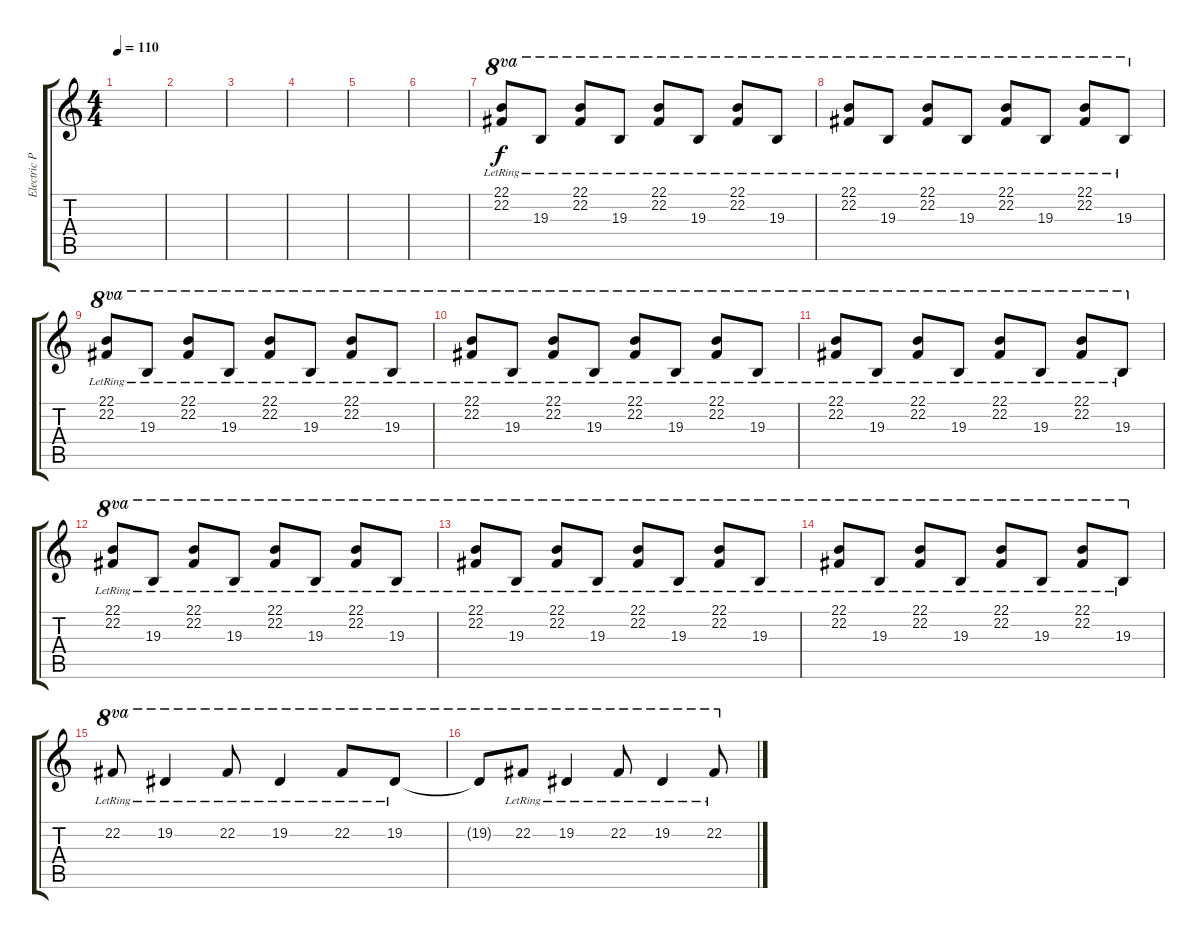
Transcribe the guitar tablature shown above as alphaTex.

\track ("Electric Piano" "Electric P") {instrument electricgrandpiano}
\staff {score tabs}
\tuning (Db4 Ab3 E3 B2 Gb2 Db2) {hide}
\ts (4 4)
\tempo 110
\clef g2
\ks c
|
|
|
|
|
|
(22.1{lr} 22.2{lr}).8{ot 8va} 19.3{lr}.8{ot 8va} (22.1{lr} 22.2{lr}).8{ot 8va} 19.3{lr}.8{ot 8va} (22.1{lr} 22.2{lr}).8{ot 8va} 19.3{lr}.8{ot 8va} (22.1{lr} 22.2{lr}).8{ot 8va} 19.3{lr}.8{ot 8va} |
(22.1{lr} 22.2{lr}).8{ot 8va} 19.3{lr}.8{ot 8va} (22.1{lr} 22.2{lr}).8{ot 8va} 19.3{lr}.8{ot 8va} (22.1{lr} 22.2{lr}).8{ot 8va} 19.3{lr}.8{ot 8va} (22.1{lr} 22.2{lr}).8{ot 8va} 19.3{lr}.8{ot 8va} |
(22.1{lr} 22.2{lr}).8{ot 8va} 19.3{lr}.8{ot 8va} (22.1{lr} 22.2{lr}).8{ot 8va} 19.3{lr}.8{ot 8va} (22.1{lr} 22.2{lr}).8{ot 8va} 19.3{lr}.8{ot 8va} (22.1{lr} 22.2{lr}).8{ot 8va} 19.3{lr}.8{ot 8va} |
(22.1{lr} 22.2{lr}).8{ot 8va} 19.3{lr}.8{ot 8va} (22.1{lr} 22.2{lr}).8{ot 8va} 19.3{lr}.8{ot 8va} (22.1{lr} 22.2{lr}).8{ot 8va} 19.3{lr}.8{ot 8va} (22.1{lr} 22.2{lr}).8{ot 8va} 19.3{lr}.8{ot 8va} |
(22.1{lr} 22.2{lr}).8{ot 8va} 19.3{lr}.8{ot 8va} (22.1{lr} 22.2{lr}).8{ot 8va} 19.3{lr}.8{ot 8va} (22.1{lr} 22.2{lr}).8{ot 8va} 19.3{lr}.8{ot 8va} (22.1{lr} 22.2{lr}).8{ot 8va} 19.3{lr}.8{ot 8va} |
(22.1{lr} 22.2{lr}).8{ot 8va} 19.3{lr}.8{ot 8va} (22.1{lr} 22.2{lr}).8{ot 8va} 19.3{lr}.8{ot 8va} (22.1{lr} 22.2{lr}).8{ot 8va} 19.3{lr}.8{ot 8va} (22.1{lr} 22.2{lr}).8{ot 8va} 19.3{lr}.8{ot 8va} |
(22.1{lr} 22.2{lr}).8{ot 8va} 19.3{lr}.8{ot 8va} (22.1{lr} 22.2{lr}).8{ot 8va} 19.3{lr}.8{ot 8va} (22.1{lr} 22.2{lr}).8{ot 8va} 19.3{lr}.8{ot 8va} (22.1{lr} 22.2{lr}).8{ot 8va} 19.3{lr}.8{ot 8va} |
(22.1{lr} 22.2{lr}).8{ot 8va} 19.3{lr}.8{ot 8va} (22.1{lr} 22.2{lr}).8{ot 8va} 19.3{lr}.8{ot 8va} (22.1{lr} 22.2{lr}).8{ot 8va} 19.3{lr}.8{ot 8va} (22.1{lr} 22.2{lr}).8{ot 8va} 19.3{lr}.8{ot 8va} |
22.2{lr}.8{ot 8va} 19.2{lr}.4{ot 8va} 22.2{lr}.8{ot 8va} 19.2{lr}.4{ot 8va} 22.2{lr}.8{ot 8va} 19.2{lr}.8{ot 8va} |
19.2{t}.8{ot 8va} 22.2{lr}.8{ot 8va} 19.2{lr}.4{ot 8va} 22.2{lr}.8{ot 8va} 19.2{lr}.4{ot 8va} 22.2{lr}.8{ot 8va}
